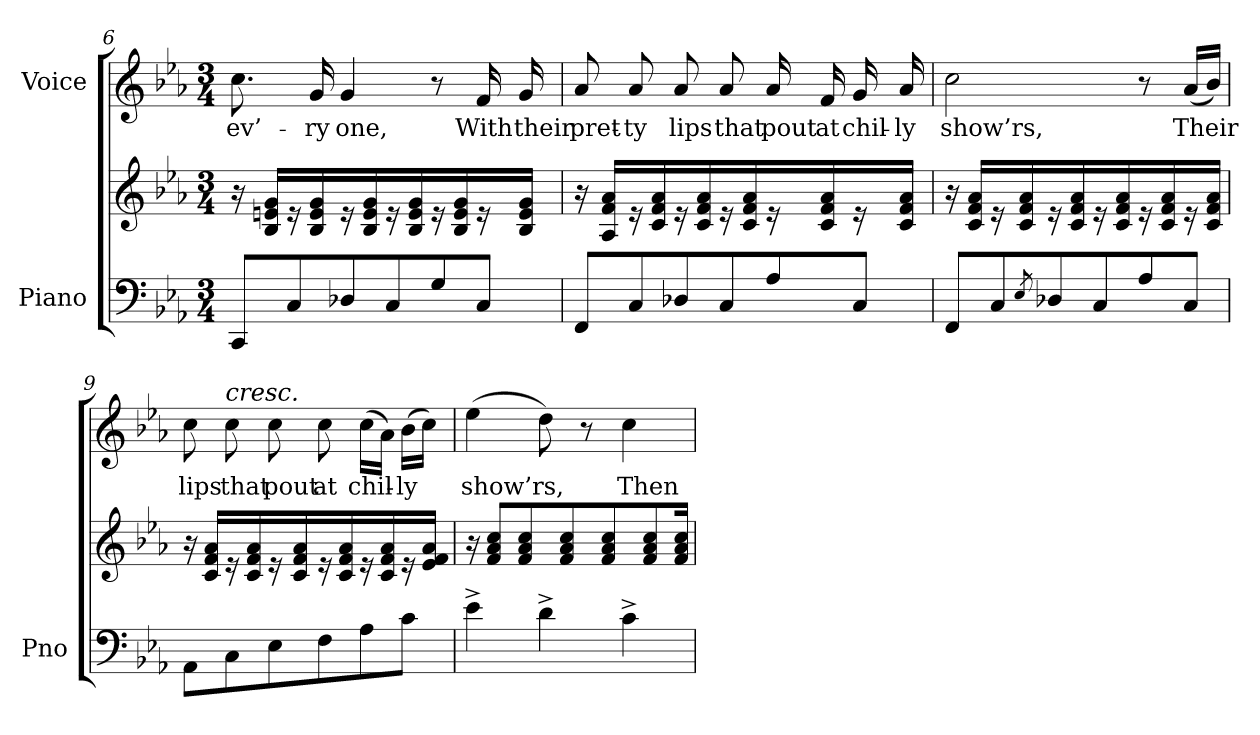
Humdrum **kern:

**kern	**kern	**kern	**text
*part2	*part2	*part1	*part1
*staff3	*staff2	*staff1	*staff1
*I"Piano	*	*I"Voice	*
*I'Pno	*	*	*
*clefF4	*clefG2	*clefG2	*
*k[b-e-a-]	*k[b-e-a-]	*k[b-e-a-]	*
*M3/4	*M3/4	*M3/4	*
=6	=6	=6	=6
!	!	!	!LO:LY:b
8CC/L	16r	8.cc\	ev’-
.	16B-/ 16en/ 16g/LL	.	.
8C/	16r	.	.
!	!	!	!LO:LY:b
.	16B-/ 16e/ 16g/	16g/	-ry
!	!	!	!LO:LY:b
8D-X/	16r	4g/	one,
.	16B-/ 16e/ 16g/	.	.
8C/	16r	.	.
.	16B-/ 16e/ 16g/	.	.
8G/	16r	8r	.
.	16B-/ 16e/ 16g/	.	.
!	!	!	!LO:LY:b
8C/J	16r	16f/	With
!	!	!	!LO:LY:b
.	16B-/ 16e/ 16g/JJ	16g/	their
!!LO:PB:g=z
=7	=7	=7	=7
!	!	!	!LO:LY:b
8FF/L	16r	8a-/	pret-
.	16A-/ 16f/ 16a-/LL	.	.
!	!	!	!LO:LY:b
8C/	16r	8a-/	-ty
.	16c/ 16f/ 16a-/	.	.
!	!	!	!LO:LY:b
8D-X/	16r	8a-/	lips
.	16c/ 16f/ 16a-/	.	.
!	!	!	!LO:LY:b
8C/	16r	8a-/	that
.	16c/ 16f/ 16a-/	.	.
!	!	!	!LO:LY:b
8A-/	16r	16a-/	pout
!	!	!	!LO:LY:b
.	16c/ 16f/ 16a-/	16f/	at
!	!	!	!LO:LY:b
8C/J	16r	16g/	chil-
!	!	!	!LO:LY:b
.	16c/ 16f/ 16a-/JJ	16a-/	-ly
=8	=8	=8	=8
!	!	!	!LO:LY:b
8FF/L	16r	2cc\	show’rs,
.	16c/ 16f/ 16a-/LL	.	.
8C/	16r	.	.
.	16c/ 16f/ 16a-/	.	.
8qE-/	.	.	.
8D-X/	16r	.	.
.	16c/ 16f/ 16a-/	.	.
8C/	16r	.	.
.	16c/ 16f/ 16a-/	.	.
8A-/	16r	8r	.
.	16c/ 16f/ 16a-/	.	.
!	!	!	!LO:LY:b
8C/J	16r	(16a-/LL	Their
.	16c/ 16f/ 16a-/JJ	16b-/JJ)	.
!!LO:LB:g=z
=9	=9	=9	=9
!	!	!	!LO:LY:b
8AA-\L	16r	8cc\	lips
.	16c/ 16f/ 16a-/LL	.	.
!	!	!LO:TX:a:i:t=cresc.	!
!	!	!	!LO:LY:b
8C\	16r	8cc\	that
.	16c/ 16f/ 16a-/	.	.
!	!	!	!LO:LY:b
8E-\	16r	8cc\	pout
.	16c/ 16f/ 16a-/	.	.
!	!	!	!LO:LY:b
8F\	16r	8cc\	at
.	16c/ 16f/ 16a-/	.	.
!	!	!	!LO:LY:b
8A-\	16r	(16cc\LL	chil-
.	16c/ 16f/ 16a-/	16a-\JJ)	.
!	!	!	!LO:LY:b
8c\J	16r	(16b-\LL	-ly
.	16e-/ 16f/ 16a-/JJ	16cc\JJ)	.
=10	=10	=10	=10
!	!	!	!LO:LY:b
4e-^\	16r	(4ee-\	show’rs,
.	8f/ 8a-/ 8cc/L	.	.
.	8f/ 8a-/ 8cc/	.	.
4d^\	.	8dd\)	.
.	8f/ 8a-/ 8cc/	.	.
.	.	8r	.
.	8f/ 8a-/ 8cc/	.	.
!	!	!	!LO:LY:b
4c^\	.	4cc\	Then
.	8f/ 8a-/ 8cc/	.	.
.	16f/ 16a-/ 16cc/Jk	.	.
=	=	=	=
*-	*-	*-	*-
